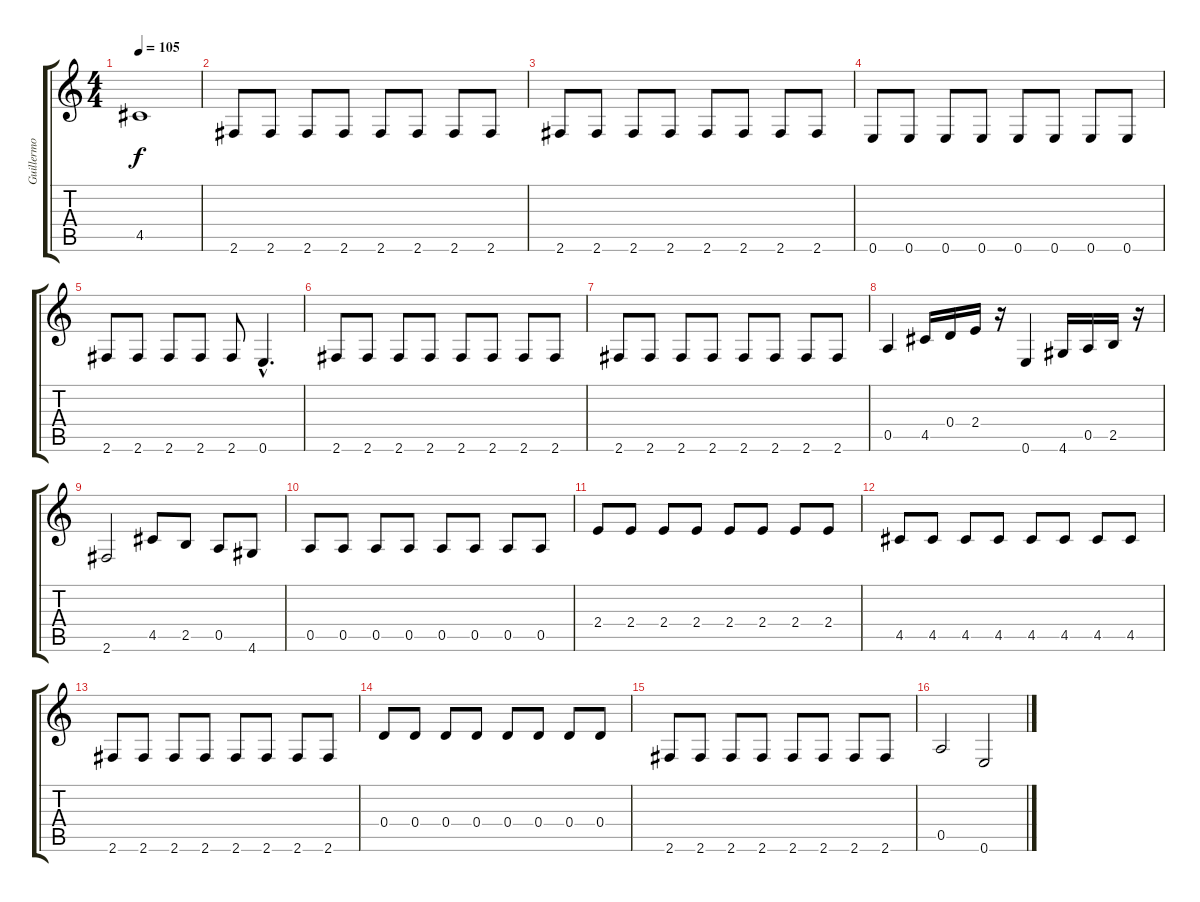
\track ("Guillermo Sanchez" "Guillermo ") {instrument electricbassfinger}
\staff {score tabs}
\tuning (E4 B3 G3 D3 A2 E2) {hide}
\ts (4 4)
\tempo 105
\clef g2
\ks c
4.5.1{dy f} |
2.6.8 2.6.8 2.6.8 2.6.8 2.6.8 2.6.8 2.6.8 2.6.8 |
2.6.8 2.6.8 2.6.8 2.6.8 2.6.8 2.6.8 2.6.8 2.6.8 |
0.6.8 0.6.8 0.6.8 0.6.8 0.6.8 0.6.8 0.6.8 0.6.8 |
2.6.8 2.6.8 2.6.8 2.6.8 2.6.8 0.6{hac}.4{d} |
2.6.8 2.6.8 2.6.8 2.6.8 2.6.8 2.6.8 2.6.8 2.6.8 |
2.6.8 2.6.8 2.6.8 2.6.8 2.6.8 2.6.8 2.6.8 2.6.8 |
0.5.4 4.5.16 0.4.16 2.4.16 r.16 0.6.4 4.6.16 0.5.16 2.5.16 r.16 |
2.6.2 4.5.8 2.5.8 0.5.8 4.6.8 |
0.5.8 0.5.8 0.5.8 0.5.8 0.5.8 0.5.8 0.5.8 0.5.8 |
2.4.8 2.4.8 2.4.8 2.4.8 2.4.8 2.4.8 2.4.8 2.4.8 |
4.5.8 4.5.8 4.5.8 4.5.8 4.5.8 4.5.8 4.5.8 4.5.8 |
2.6.8 2.6.8 2.6.8 2.6.8 2.6.8 2.6.8 2.6.8 2.6.8 |
0.4.8 0.4.8 0.4.8 0.4.8 0.4.8 0.4.8 0.4.8 0.4.8 |
2.6.8 2.6.8 2.6.8 2.6.8 2.6.8 2.6.8 2.6.8 2.6.8 |
0.5.2 0.6.2
